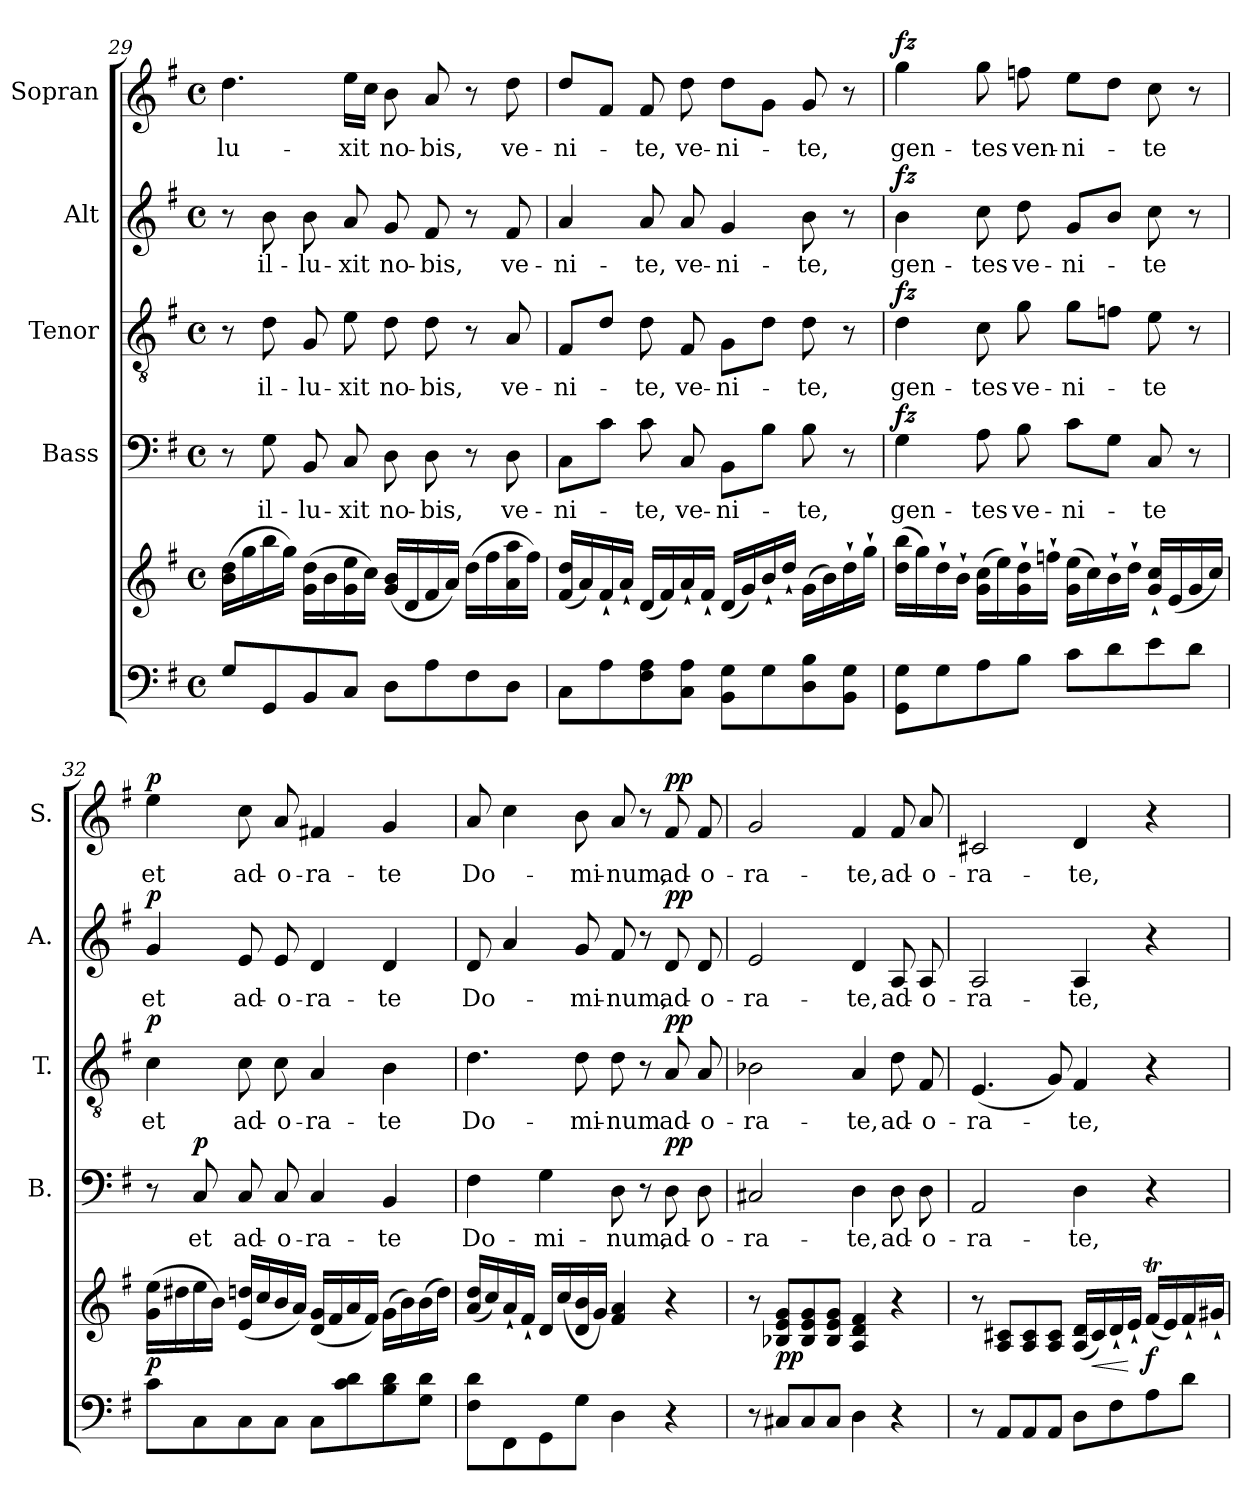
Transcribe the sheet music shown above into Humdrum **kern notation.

**kern	**kern	**dynam	**kern	**text	**dynam	**kern	**text	**dynam	**kern	**text	**dynam	**kern	**text	**dynam
*part5	*part5	*part5	*part4	*part4	*part4	*part3	*part3	*part3	*part2	*part2	*part2	*part1	*part1	*part1
*staff6	*staff5	*staff5/6	*staff4	*staff4	*staff4	*staff3	*staff3	*staff3	*staff2	*staff2	*staff2	*staff1	*staff1	*staff1
*	*	*	*I"Bass	*	*	*I"Tenor	*	*	*I"Alt	*	*	*I"Sopran	*	*
*	*	*	*I'B.	*	*	*I'T.	*	*	*I'A.	*	*	*I'S.	*	*
!!LO:LB:g=z
*clefF4	*clefG2	*	*clefF4	*	*	*clefGv2	*	*	*clefG2	*	*	*clefG2	*	*
*k[f#]	*k[f#]	*	*k[f#]	*	*	*k[f#]	*	*	*k[f#]	*	*	*k[f#]	*	*
*G:	*G:	*	*G:	*	*	*G:	*	*	*G:	*	*	*G:	*	*
*M4/4	*M4/4	*	*M4/4	*	*	*M4/4	*	*	*M4/4	*	*	*M4/4	*	*
*met(c)	*met(c)	*	*met(c)	*	*	*met(c)	*	*	*met(c)	*	*	*met(c)	*	*
=29	=29	=29	=29	=29	=29	=29	=29	=29	=29	=29	=29	=29	=29	=29
!	!	!	!	!	!	!	!	!	!	!	!	!	!LO:LY:b	!
8G/L	(>16b\ 16dd\LL	.	8r	.	.	8r	.	.	8r	.	.	4.dd\	-lu-	.
.	16gg\	.	.	.	.	.	.	.	.	.	.	.	.	.
!	!	!	!	!LO:LY:b	!	!	!LO:LY:b	!	!	!LO:LY:b	!	!	!	!
8GG/	16bb\	.	8G\	il-	.	8d\	il-	.	8b\	il-	.	.	.	.
.	16gg\JJ)	.	.	.	.	.	.	.	.	.	.	.	.	.
!	!	!	!	!LO:LY:b	!	!	!LO:LY:b	!	!	!LO:LY:b	!	!	!	!
8BB/	(>16g\ 16dd\LL	.	8BB/	-lu-	.	8G/	-lu-	.	8b\	-lu-	.	.	.	.
.	16b\	.	.	.	.	.	.	.	.	.	.	.	.	.
!	!	!	!	!LO:LY:b	!	!	!LO:LY:b	!	!	!LO:LY:b	!	!	!LO:LY:b	!
8C/J	16g\ 16ee\	.	8C/	-xit	.	8e\	-xit	.	8a/	-xit	.	16ee\LL	-xit	.
.	16cc\JJ)	.	.	.	.	.	.	.	.	.	.	16cc\JJ	.	.
!	!	!	!	!LO:LY:b	!	!	!LO:LY:b	!	!	!LO:LY:b	!	!	!LO:LY:b	!
8D\L	(<16g/ 16b/LL	.	8D\	no-	.	8d\	no-	.	8g/	no-	.	8b\	no-	.
.	16d/	.	.	.	.	.	.	.	.	.	.	.	.	.
!	!	!	!	!LO:LY:b	!	!	!LO:LY:b	!	!	!LO:LY:b	!	!	!LO:LY:b	!
8A\	16f#/	.	8D\	-bis,	.	8d\	-bis,	.	8f#/	-bis,	.	8a/	-bis,	.
.	16a/JJ)	.	.	.	.	.	.	.	.	.	.	.	.	.
8F#\	(>16dd\LL	.	8r	.	.	8r	.	.	8r	.	.	8r	.	.
.	16ff#\	.	.	.	.	.	.	.	.	.	.	.	.	.
!	!	!	!	!LO:LY:b	!	!	!LO:LY:b	!	!	!LO:LY:b	!	!	!LO:LY:b	!
8D\J	16a\ 16aa\	.	8D\	ve-	.	8A/	ve-	.	8f#/	ve-	.	8dd\	ve-	.
.	16ff#\JJ)	.	.	.	.	.	.	.	.	.	.	.	.	.
=30	=30	=30	=30	=30	=30	=30	=30	=30	=30	=30	=30	=30	=30	=30
!	!	!	!	!LO:LY:b	!	!	!LO:LY:b	!	!	!LO:LY:b	!	!	!LO:LY:b	!
8C\L	(<16f#/ 16dd/LL	.	8C\L	-ni-	.	8F#/L	-ni-	.	4a/	-ni-	.	8dd/L	-ni-	.
.	16a/)	.	.	.	.	.	.	.	.	.	.	.	.	.
8A\	16f#`</	.	8c\J	.	.	8d/J	.	.	.	.	.	8f#/J	.	.
.	16a`</JJ	.	.	.	.	.	.	.	.	.	.	.	.	.
!	!	!	!	!LO:LY:b	!	!	!LO:LY:b	!	!	!LO:LY:b	!	!	!LO:LY:b	!
8F#\ 8A\	(<16d/LL	.	8c\	-te,	.	8d\	-te,	.	8a/	-te,	.	8f#/	-te,	.
.	16f#/)	.	.	.	.	.	.	.	.	.	.	.	.	.
!	!	!	!	!LO:LY:b	!	!	!LO:LY:b	!	!	!LO:LY:b	!	!	!LO:LY:b	!
8C\ 8A\J	16a`</	.	8C/	ve-	.	8F#/	ve-	.	8a/	ve-	.	8dd\	ve-	.
.	16f#`</JJ	.	.	.	.	.	.	.	.	.	.	.	.	.
!	!	!	!	!LO:LY:b	!	!	!LO:LY:b	!	!	!LO:LY:b	!	!	!LO:LY:b	!
8BB\ 8G\L	(<16d/LL	.	8BB\L	-ni-	.	8G\L	-ni-	.	4g/	-ni-	.	8dd\L	-ni-	.
.	16g/)	.	.	.	.	.	.	.	.	.	.	.	.	.
8G\	16b`</	.	8B\J	.	.	8d\J	.	.	.	.	.	8g\J	.	.
.	16dd`</JJ	.	.	.	.	.	.	.	.	.	.	.	.	.
!	!	!	!	!LO:LY:b	!	!	!LO:LY:b	!	!	!LO:LY:b	!	!	!LO:LY:b	!
8D\ 8B\	(>16g\LL	.	8B\	-te,	.	8d\	-te,	.	8b\	-te,	.	8g/	-te,	.
.	16b\)	.	.	.	.	.	.	.	.	.	.	.	.	.
8BB\ 8G\J	16dd`>\	.	8r	.	.	8r	.	.	8r	.	.	8r	.	.
.	16gg`>\JJ	.	.	.	.	.	.	.	.	.	.	.	.	.
=31	=31	=31	=31	=31	=31	=31	=31	=31	=31	=31	=31	=31	=31	=31
!	!	!	!	!LO:LY:b	!LO:DY:a	!	!LO:LY:b	!LO:DY:a	!	!LO:LY:b	!LO:DY:a	!	!LO:LY:b	!LO:DY:a
8GG\ 8G\L	(>16dd\ 16bb\LL	.	4G\	gen-	fz	4d\	gen-	fz	4b\	gen-	fz	4gg\	gen-	fz
.	16gg\)	.	.	.	.	.	.	.	.	.	.	.	.	.
8G\	16dd`>\	.	.	.	.	.	.	.	.	.	.	.	.	.
.	16b`>\JJ	.	.	.	.	.	.	.	.	.	.	.	.	.
!	!	!	!	!LO:LY:b	!	!	!LO:LY:b	!	!	!LO:LY:b	!	!	!LO:LY:b	!
8A\	(>16g\ 16cc\LL	.	8A\	-tes	.	8c\	-tes	.	8cc\	-tes	.	8gg\	-tes	.
.	16ee\)	.	.	.	.	.	.	.	.	.	.	.	.	.
!	!	!	!	!LO:LY:b	!	!	!LO:LY:b	!	!	!LO:LY:b	!	!	!LO:LY:b	!
8B\J	16g\`> 16dd\`>	.	8B\	ve-	.	8g\	ve-	.	8dd\	ve-	.	8ffn\	ven-	.
.	16ffn`>\JJ	.	.	.	.	.	.	.	.	.	.	.	.	.
!	!	!	!	!LO:LY:b	!	!	!LO:LY:b	!	!	!LO:LY:b	!	!	!LO:LY:b	!
8c\L	(>16g\ 16ee\LL	.	8c\L	-ni-	.	8g\L	-ni-	.	8g/L	-ni-	.	8ee\L	-ni-	.
.	16cc\)	.	.	.	.	.	.	.	.	.	.	.	.	.
8d\	16b`>\	.	8G\J	.	.	8fn\J	.	.	8b/J	.	.	8dd\J	.	.
.	16dd`>\JJ	.	.	.	.	.	.	.	.	.	.	.	.	.
!	!	!	!	!LO:LY:b	!	!	!LO:LY:b	!	!	!LO:LY:b	!	!	!LO:LY:b	!
8e\	16g/`< 16cc/`<LL	.	8C/	-te	.	8e\	-te	.	8cc\	-te	.	8cc\	-te	.
.	(<16e/	.	.	.	.	.	.	.	.	.	.	.	.	.
8d\J	16g/	.	8r	.	.	8r	.	.	8r	.	.	8r	.	.
.	16cc/JJ)	.	.	.	.	.	.	.	.	.	.	.	.	.
=32	=32	=32	=32	=32	=32	=32	=32	=32	=32	=32	=32	=32	=32	=32
!	!	!LO:DY:b	!	!	!	!	!LO:LY:b	!LO:DY:a	!	!LO:LY:b	!LO:DY:a	!	!LO:LY:b	!LO:DY:a
8c\L	(>16g\ 16ee\LL	p	8r	.	.	4c\	et	p	4g/	et	p	4ee\	et	p
.	16dd#X\	.	.	.	.	.	.	.	.	.	.	.	.	.
!	!	!	!	!LO:LY:b	!LO:DY:a	!	!	!	!	!	!	!	!	!
8C\	16ee\	.	8C/	et	p	.	.	.	.	.	.	.	.	.
.	16b\JJ)	.	.	.	.	.	.	.	.	.	.	.	.	.
!	!	!	!	!LO:LY:b	!	!	!LO:LY:b	!	!	!LO:LY:b	!	!	!LO:LY:b	!
8C\	(<16e/ 16ddn/LL	.	8C/	ad-	.	8c\	ad-	.	8e/	ad-	.	8cc\	ad-	.
.	16cc/	.	.	.	.	.	.	.	.	.	.	.	.	.
!	!	!	!	!LO:LY:b	!	!	!LO:LY:b	!	!	!LO:LY:b	!	!	!LO:LY:b	!
8C\J	16b/	.	8C/	-o-	.	8c\	-o-	.	8e/	-o-	.	8a/	-o-	.
.	16a/JJ)	.	.	.	.	.	.	.	.	.	.	.	.	.
!	!	!	!	!LO:LY:b	!	!	!LO:LY:b	!	!	!LO:LY:b	!	!	!LO:LY:b	!
8C\L	(<16d/ 16g/LL	.	4C/	-ra-	.	4A/	-ra-	.	4d/	-ra-	.	4f#X/	-ra-	.
.	16f#/	.	.	.	.	.	.	.	.	.	.	.	.	.
8c\ 8d\	16a/	.	.	.	.	.	.	.	.	.	.	.	.	.
.	16f#/JJ)	.	.	.	.	.	.	.	.	.	.	.	.	.
!	!	!	!	!LO:LY:b	!	!	!LO:LY:b	!	!	!LO:LY:b	!	!	!LO:LY:b	!
8B\ 8d\	(>16g\LL	.	4BB/	-te	.	4B\	-te	.	4d/	-te	.	4g/	-te	.
.	16b\)	.	.	.	.	.	.	.	.	.	.	.	.	.
8G\ 8d\J	(>16b\	.	.	.	.	.	.	.	.	.	.	.	.	.
.	16dd\JJ)	.	.	.	.	.	.	.	.	.	.	.	.	.
!!LO:PB:g=z
=33	=33	=33	=33	=33	=33	=33	=33	=33	=33	=33	=33	=33	=33	=33
!	!	!	!	!LO:LY:b	!	!	!LO:LY:b	!	!	!LO:LY:b	!	!	!LO:LY:b	!
8F#\ 8d\L	(<16a/ 16dd/LL	.	4F#\	Do-	.	4.d\	Do-	.	8d/	Do-	.	8a/	Do-	.
.	16cc/)	.	.	.	.	.	.	.	.	.	.	.	.	.
8FF#\	16a`</	.	.	.	.	.	.	.	4a/	.	.	4cc\	.	.
.	16f#`</JJ	.	.	.	.	.	.	.	.	.	.	.	.	.
!	!	!	!	!LO:LY:b	!	!	!	!	!	!	!	!	!	!
8GG\	16d/LL	.	4G\	-mi-	.	.	.	.	.	.	.	.	.	.
.	(<16cc/	.	.	.	.	.	.	.	.	.	.	.	.	.
!	!	!	!	!	!	!	!LO:LY:b	!	!	!LO:LY:b	!	!	!LO:LY:b	!
8G\J	16d/ 16b/	.	.	.	.	8d\	-mi-	.	8g/	-mi-	.	8b\	-mi-	.
.	16g/JJ)	.	.	.	.	.	.	.	.	.	.	.	.	.
!	!	!	!	!LO:LY:b	!	!	!LO:LY:b	!	!	!LO:LY:b	!	!	!LO:LY:b	!
4D\	4f#/ 4a/	.	8D\	-num,	.	8d\	-num	.	8f#/	-num,	.	8a/	-num,	.
.	.	.	8r	.	.	8r	.	.	8r	.	.	8r	.	.
!	!	!	!	!LO:LY:b	!LO:DY:a	!	!LO:LY:b	!LO:DY:a	!	!LO:LY:b	!LO:DY:a	!	!LO:LY:b	!LO:DY:a
4r	4r	.	8D\	ad-	pp	8A/	ad-	pp	8d/	ad-	pp	8f#/	ad-	pp
!	!	!	!	!LO:LY:b	!	!	!LO:LY:b	!	!	!LO:LY:b	!	!	!LO:LY:b	!
.	.	.	8D\	-o-	.	8A/	-o-	.	8d/	-o-	.	8f#/	-o-	.
=34	=34	=34	=34	=34	=34	=34	=34	=34	=34	=34	=34	=34	=34	=34
!	!	!	!	!LO:LY:b	!	!	!LO:LY:b	!	!	!LO:LY:b	!	!	!LO:LY:b	!
8r	8r	.	2C#X/	-ra-	.	2B-X\	-ra-	.	2e/	-ra-	.	2g/	-ra-	.
!	!	!LO:DY:b	!	!	!	!	!	!	!	!	!	!	!	!
8C#X/L	8B-X/ 8e/ 8g/L	pp	.	.	.	.	.	.	.	.	.	.	.	.
8C#/	8B-/ 8e/ 8g/	.	.	.	.	.	.	.	.	.	.	.	.	.
8C#/J	8B-/ 8e/ 8g/J	.	.	.	.	.	.	.	.	.	.	.	.	.
!	!	!	!	!LO:LY:b	!	!	!LO:LY:b	!	!	!LO:LY:b	!	!	!LO:LY:b	!
4D\	4A/ 4d/ 4f#/	.	4D\	-te,	.	4A/	-te,	.	4d/	-te,	.	4f#/	-te,	.
!	!	!	!	!LO:LY:b	!	!	!LO:LY:b	!	!	!LO:LY:b	!	!	!LO:LY:b	!
4r	4r	.	8D\	ad-	.	8d\	ad-	.	8A/	ad-	.	8f#/	ad-	.
!	!	!	!	!LO:LY:b	!	!	!LO:LY:b	!	!	!LO:LY:b	!	!	!LO:LY:b	!
.	.	.	8D\	-o-	.	8F#/	-o-	.	8A/	-o-	.	8a/	-o-	.
=35	=35	=35	=35	=35	=35	=35	=35	=35	=35	=35	=35	=35	=35	=35
!	!	!	!	!LO:LY:b	!	!	!LO:LY:b	!	!	!LO:LY:b	!	!	!LO:LY:b	!
8r	8r	.	2AA/	-ra-	.	(<4.E/	-ra-	.	2A/	-ra-	.	2c#X/	-ra-	.
8AA/L	8A/ 8c#X/L	.	.	.	.	.	.	.	.	.	.	.	.	.
8AA/	8A/ 8c#/	.	.	.	.	.	.	.	.	.	.	.	.	.
8AA/J	8A/ 8c#/J	.	.	.	.	8G/)	.	.	.	.	.	.	.	.
!	!	!	!	!LO:LY:b	!	!	!LO:LY:b	!	!	!LO:LY:b	!	!	!LO:LY:b	!
8D\L	(<16A/ 16d/LL	.	4D\	-te,	.	4F#/	-te,	.	4A/	-te,	.	4d/	-te,	.
!	!	!LO:HP:b	!	!	!	!	!	!	!	!	!	!	!	!
.	16c#/)	<	.	.	.	.	.	.	.	.	.	.	.	.
8F#\	16d`</	.	.	.	.	.	.	.	.	.	.	.	.	.
.	16e`</JJ	[	.	.	.	.	.	.	.	.	.	.	.	.
!	!	!LO:DY:b	!	!	!	!	!	!	!	!	!	!	!	!
8A\	(<16f#t/LL	f	4r	.	.	4r	.	.	4r	.	.	4r	.	.
.	16e/)	.	.	.	.	.	.	.	.	.	.	.	.	.
8d\J	16f#`</	.	.	.	.	.	.	.	.	.	.	.	.	.
.	16g#X`</JJ	.	.	.	.	.	.	.	.	.	.	.	.	.
=	=	=	=	=	=	=	=	=	=	=	=	=	=	=
*-	*-	*-	*-	*-	*-	*-	*-	*-	*-	*-	*-	*-	*-	*-
